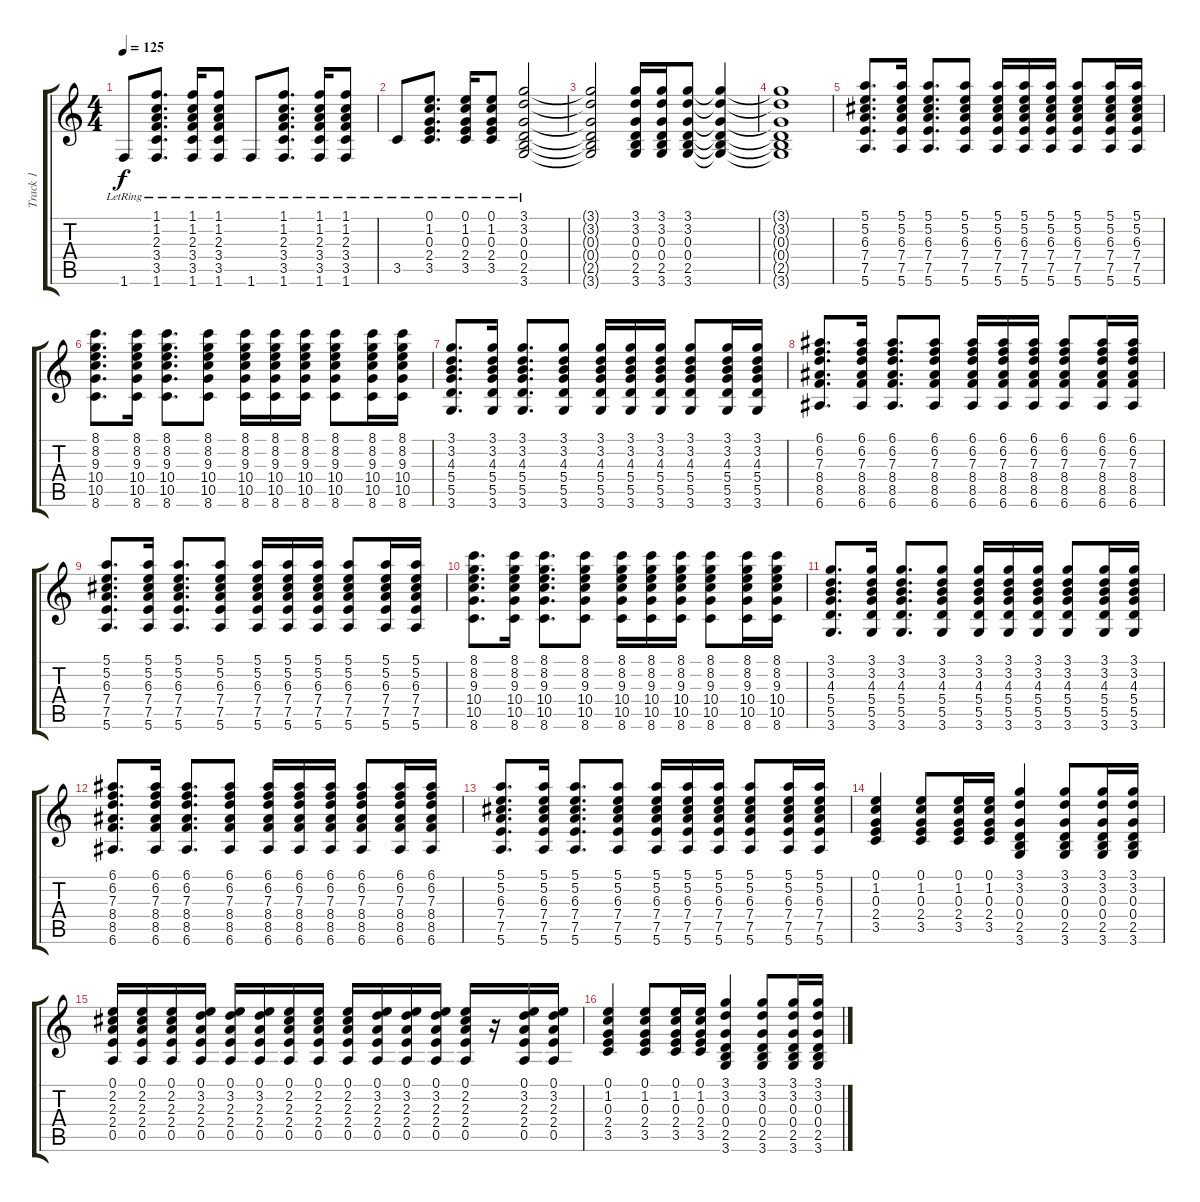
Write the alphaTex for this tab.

\track ("Track 1" "Track 1") {instrument acousticguitarsteel}
\staff {score tabs}
\tuning (E4 B3 G3 D3 A2 E2) {hide}
\ts (4 4)
\tempo 125
\clef g2
\ks c
1.6{lr}.8{dy f} (1.1{lr} 1.2{lr} 2.3{lr} 3.4{lr} 3.5{lr} 1.6{lr}).8{d} (1.1{lr} 1.2{lr} 2.3{lr} 3.4{lr} 3.5{lr} 1.6{lr}).16 (1.1{lr} 1.2{lr} 2.3{lr} 3.4{lr} 3.5{lr} 1.6{lr}).8 1.6{lr}.8 (1.1{lr} 1.2{lr} 2.3{lr} 3.4{lr} 3.5{lr} 1.6{lr}).8{d} (1.1{lr} 1.2{lr} 2.3{lr} 3.4{lr} 3.5{lr} 1.6{lr}).16 (1.1{lr} 1.2{lr} 2.3{lr} 3.4{lr} 3.5{lr} 1.6{lr}).8 |
3.5{lr}.8 (0.1{lr} 1.2{lr} 0.3{lr} 2.4{lr} 3.5{lr}).8{d} (0.1{lr} 1.2{lr} 0.3{lr} 2.4{lr} 3.5{lr}).16 (0.1{lr} 1.2{lr} 0.3{lr} 2.4{lr} 3.5{lr}).8 (3.1{lr} 3.2{lr} 0.3{lr} 0.4{lr} 2.5{lr} 3.6{lr}).2 |
(3.1{t} 3.2{t} 0.3{t} 0.4{t} 2.5{t} 3.6{t}).2 (3.1 3.2 0.3 0.4 2.5 3.6).16 (3.1 3.2 0.3 0.4 2.5 3.6).16 (3.1 3.2 0.3 0.4 2.5 3.6).8 (3.1{t} 3.2{t} 0.3{t} 0.4{t} 2.5{t} 3.6{t}).4 |
(3.1{t} 3.2{t} 0.3{t} 0.4{t} 2.5{t} 3.6{t}).1 |
(5.1 5.2 6.3 7.4 7.5 5.6).8{d} (5.1 5.2 6.3 7.4 7.5 5.6).16 (5.1 5.2 6.3 7.4 7.5 5.6).8{d} (5.1 5.2 6.3 7.4 7.5 5.6).8 (5.1 5.2 6.3 7.4 7.5 5.6).16 (5.1 5.2 6.3 7.4 7.5 5.6).16 (5.1 5.2 6.3 7.4 7.5 5.6).16 (5.1 5.2 6.3 7.4 7.5 5.6).8 (5.1 5.2 6.3 7.4 7.5 5.6).16 (5.1 5.2 6.3 7.4 7.5 5.6).16 |
(8.1 8.2 9.3 10.4 10.5 8.6).8{d} (8.1 8.2 9.3 10.4 10.5 8.6).16 (8.1 8.2 9.3 10.4 10.5 8.6).8{d} (8.1 8.2 9.3 10.4 10.5 8.6).8 (8.1 8.2 9.3 10.4 10.5 8.6).16 (8.1 8.2 9.3 10.4 10.5 8.6).16 (8.1 8.2 9.3 10.4 10.5 8.6).16 (8.1 8.2 9.3 10.4 10.5 8.6).8 (8.1 8.2 9.3 10.4 10.5 8.6).16 (8.1 8.2 9.3 10.4 10.5 8.6).16 |
(3.1 3.2 4.3 5.4 5.5 3.6).8{d} (3.1 3.2 4.3 5.4 5.5 3.6).16 (3.1 3.2 4.3 5.4 5.5 3.6).8{d} (3.1 3.2 4.3 5.4 5.5 3.6).8 (3.1 3.2 4.3 5.4 5.5 3.6).16 (3.1 3.2 4.3 5.4 5.5 3.6).16 (3.1 3.2 4.3 5.4 5.5 3.6).16 (3.1 3.2 4.3 5.4 5.5 3.6).8 (3.1 3.2 4.3 5.4 5.5 3.6).16 (3.1 3.2 4.3 5.4 5.5 3.6).16 |
(6.1 6.2 7.3 8.4 8.5 6.6).8{d} (6.1 6.2 7.3 8.4 8.5 6.6).16 (6.1 6.2 7.3 8.4 8.5 6.6).8{d} (6.1 6.2 7.3 8.4 8.5 6.6).8 (6.1 6.2 7.3 8.4 8.5 6.6).16 (6.1 6.2 7.3 8.4 8.5 6.6).16 (6.1 6.2 7.3 8.4 8.5 6.6).16 (6.1 6.2 7.3 8.4 8.5 6.6).8 (6.1 6.2 7.3 8.4 8.5 6.6).16 (6.1 6.2 7.3 8.4 8.5 6.6).16 |
(5.1 5.2 6.3 7.4 7.5 5.6).8{d} (5.1 5.2 6.3 7.4 7.5 5.6).16 (5.1 5.2 6.3 7.4 7.5 5.6).8{d} (5.1 5.2 6.3 7.4 7.5 5.6).8 (5.1 5.2 6.3 7.4 7.5 5.6).16 (5.1 5.2 6.3 7.4 7.5 5.6).16 (5.1 5.2 6.3 7.4 7.5 5.6).16 (5.1 5.2 6.3 7.4 7.5 5.6).8 (5.1 5.2 6.3 7.4 7.5 5.6).16 (5.1 5.2 6.3 7.4 7.5 5.6).16 |
(8.1 8.2 9.3 10.4 10.5 8.6).8{d} (8.1 8.2 9.3 10.4 10.5 8.6).16 (8.1 8.2 9.3 10.4 10.5 8.6).8{d} (8.1 8.2 9.3 10.4 10.5 8.6).8 (8.1 8.2 9.3 10.4 10.5 8.6).16 (8.1 8.2 9.3 10.4 10.5 8.6).16 (8.1 8.2 9.3 10.4 10.5 8.6).16 (8.1 8.2 9.3 10.4 10.5 8.6).8 (8.1 8.2 9.3 10.4 10.5 8.6).16 (8.1 8.2 9.3 10.4 10.5 8.6).16 |
(3.1 3.2 4.3 5.4 5.5 3.6).8{d} (3.1 3.2 4.3 5.4 5.5 3.6).16 (3.1 3.2 4.3 5.4 5.5 3.6).8{d} (3.1 3.2 4.3 5.4 5.5 3.6).8 (3.1 3.2 4.3 5.4 5.5 3.6).16 (3.1 3.2 4.3 5.4 5.5 3.6).16 (3.1 3.2 4.3 5.4 5.5 3.6).16 (3.1 3.2 4.3 5.4 5.5 3.6).8 (3.1 3.2 4.3 5.4 5.5 3.6).16 (3.1 3.2 4.3 5.4 5.5 3.6).16 |
(6.1 6.2 7.3 8.4 8.5 6.6).8{d} (6.1 6.2 7.3 8.4 8.5 6.6).16 (6.1 6.2 7.3 8.4 8.5 6.6).8{d} (6.1 6.2 7.3 8.4 8.5 6.6).8 (6.1 6.2 7.3 8.4 8.5 6.6).16 (6.1 6.2 7.3 8.4 8.5 6.6).16 (6.1 6.2 7.3 8.4 8.5 6.6).16 (6.1 6.2 7.3 8.4 8.5 6.6).8 (6.1 6.2 7.3 8.4 8.5 6.6).16 (6.1 6.2 7.3 8.4 8.5 6.6).16 |
(5.1 5.2 6.3 7.4 7.5 5.6).8{d} (5.1 5.2 6.3 7.4 7.5 5.6).16 (5.1 5.2 6.3 7.4 7.5 5.6).8{d} (5.1 5.2 6.3 7.4 7.5 5.6).8 (5.1 5.2 6.3 7.4 7.5 5.6).16 (5.1 5.2 6.3 7.4 7.5 5.6).16 (5.1 5.2 6.3 7.4 7.5 5.6).16 (5.1 5.2 6.3 7.4 7.5 5.6).8 (5.1 5.2 6.3 7.4 7.5 5.6).16 (5.1 5.2 6.3 7.4 7.5 5.6).16 |
(0.1 1.2 0.3 2.4 3.5).4 (0.1 1.2 0.3 2.4 3.5).8 (0.1 1.2 0.3 2.4 3.5).16 (0.1 1.2 0.3 2.4 3.5).16 (3.1 3.2 0.3 0.4 2.5 3.6).4 (3.1 3.2 0.3 0.4 2.5 3.6).8 (3.1 3.2 0.3 0.4 2.5 3.6).16 (3.1 3.2 0.3 0.4 2.5 3.6).16 |
(0.1 2.2 2.3 2.4 0.5).16 (0.1 2.2 2.3 2.4 0.5).16 (0.1 2.2 2.3 2.4 0.5).16 (0.1 3.2 2.3 2.4 0.5).16 (0.1 3.2 2.3 2.4 0.5).16 (0.1 3.2 2.3 2.4 0.5).16 (0.1 2.2 2.3 2.4 0.5).16 (0.1 2.2 2.3 2.4 0.5).16 (0.1 2.2 2.3 2.4 0.5).16 (0.1 3.2 2.3 2.4 0.5).16 (0.1 3.2 2.3 2.4 0.5).16 (0.1 3.2 2.3 2.4 0.5).16 (0.1 2.2 2.3 2.4 0.5).16 r.16 (0.1 3.2 2.3 2.4 0.5).16 (0.1 3.2 2.3 2.4 0.5).16 |
(0.1 1.2 0.3 2.4 3.5).4 (0.1 1.2 0.3 2.4 3.5).8 (0.1 1.2 0.3 2.4 3.5).16 (0.1 1.2 0.3 2.4 3.5).16 (3.1 3.2 0.3 0.4 2.5 3.6).4 (3.1 3.2 0.3 0.4 2.5 3.6).8 (3.1 3.2 0.3 0.4 2.5 3.6).16 (3.1 3.2 0.3 0.4 2.5 3.6).16
